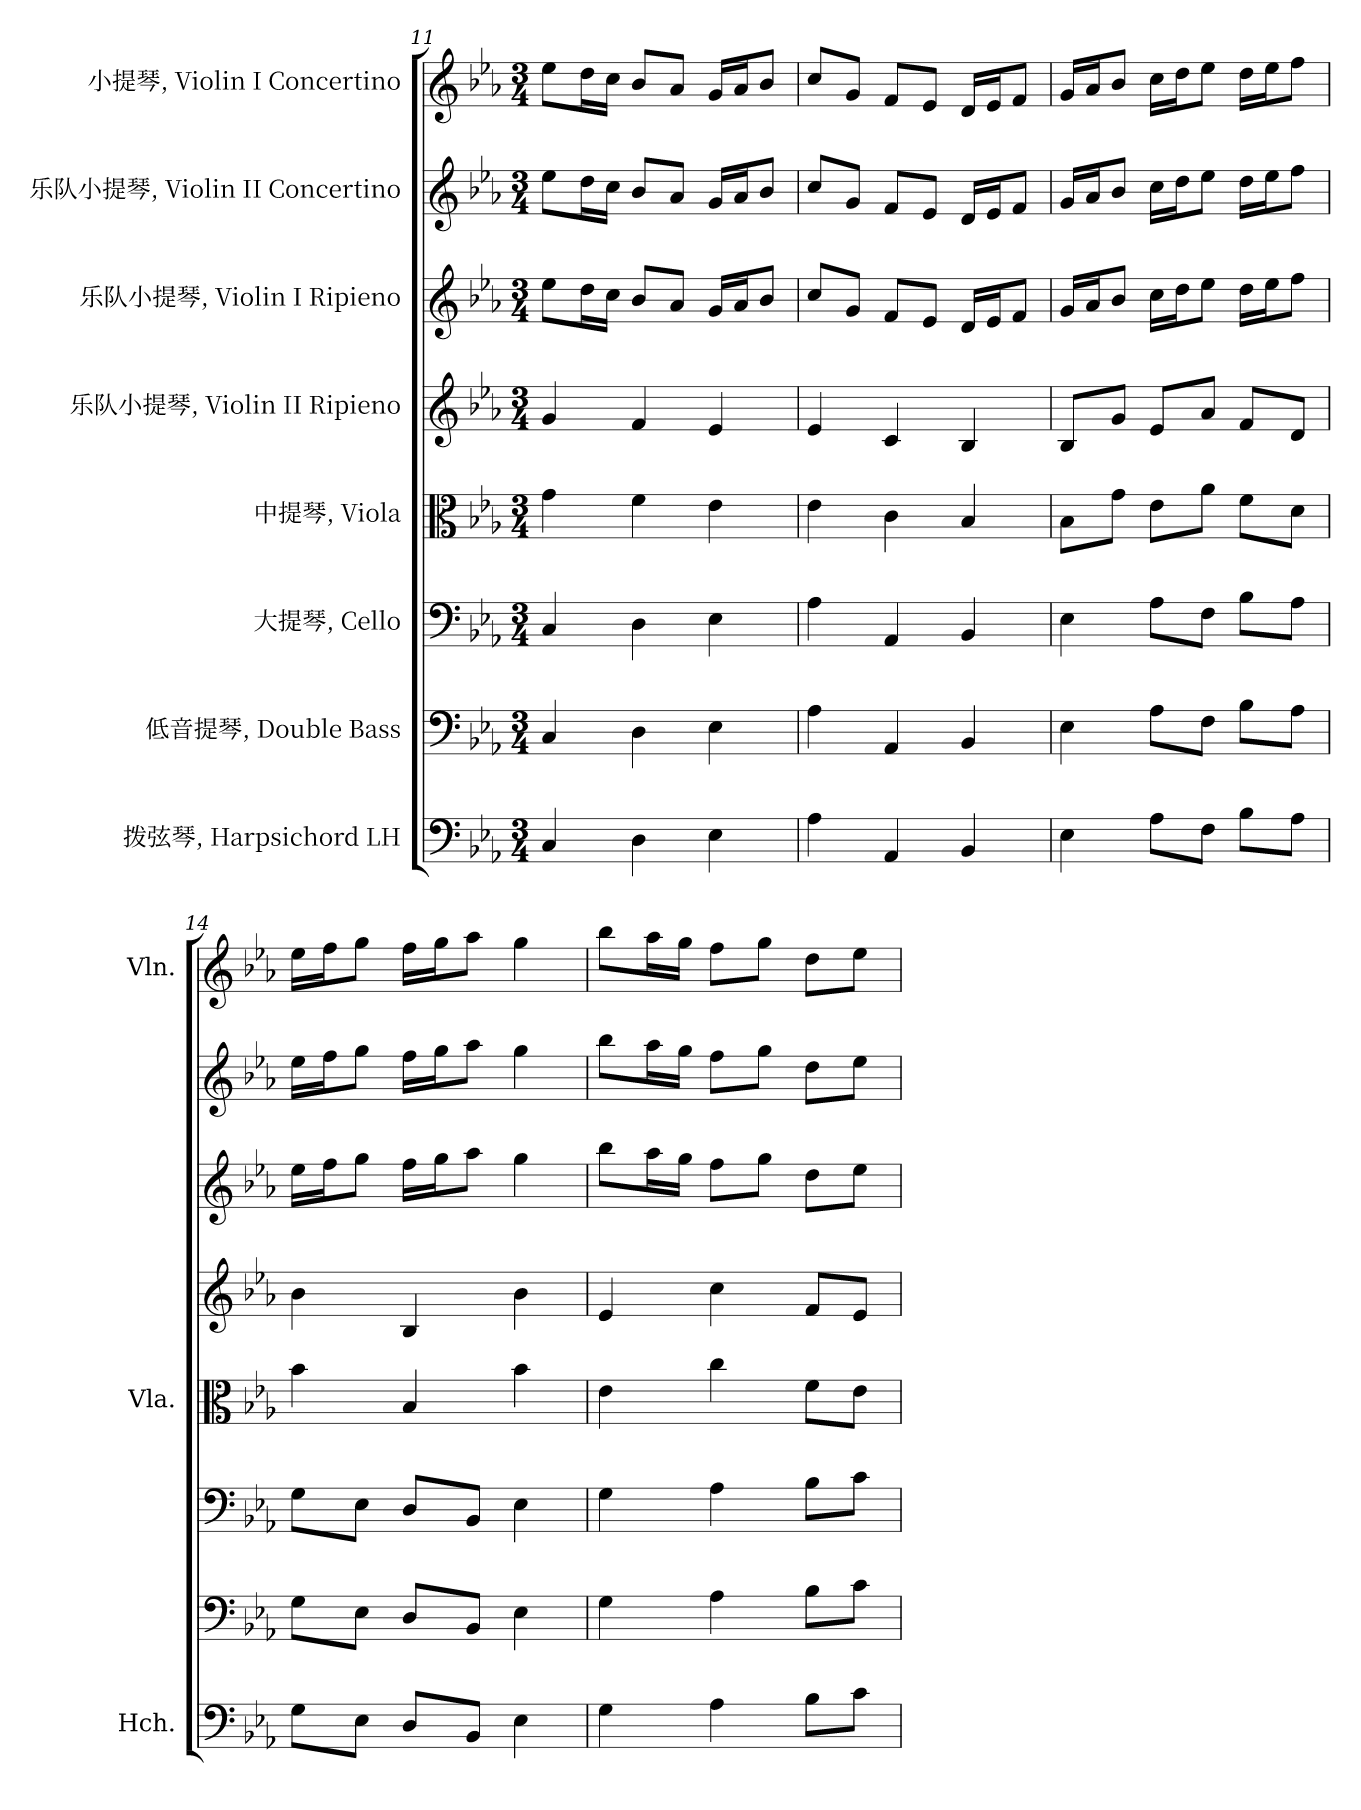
**kern	**kern	**kern	**kern	**kern	**kern	**kern	**kern
*part8	*part7	*part6	*part5	*part4	*part3	*part2	*part1
*staff8	*staff7	*staff6	*staff5	*staff4	*staff3	*staff2	*staff1
*I"拨弦琴, Harpsichord LH	*I"低音提琴, Double Bass	*I"大提琴, Cello	*I"中提琴, Viola	*I"乐队小提琴, Violin II Ripieno	*I"乐队小提琴, Violin I Ripieno	*I"乐队小提琴, Violin II Concertino	*I"小提琴, Violin I Concertino
*I'Hch.	*	*	*I'Vla.	*	*	*	*I'Vln.
*clefF4	*clefF4	*clefF4	*clefC3	*clefG2	*clefG2	*clefG2	*clefG2
*	*ITrd7c12	*	*	*	*	*	*
*k[b-e-a-]	*k[b-e-a-]	*k[b-e-a-]	*k[b-e-a-]	*k[b-e-a-]	*k[b-e-a-]	*k[b-e-a-]	*k[b-e-a-]
*M3/4	*M3/4	*M3/4	*M3/4	*M3/4	*M3/4	*M3/4	*M3/4
=11	=11	=11	=11	=11	=11	=11	=11
4C/	4CC/	4C/	4g\	4g/	8ee-\L	8ee-\L	8ee-\L
.	.	.	.	.	16dd\L	16dd\L	16dd\L
.	.	.	.	.	16cc\JJ	16cc\JJ	16cc\JJ
4D\	4DD\	4D\	4f\	4f/	8b-/L	8b-/L	8b-/L
.	.	.	.	.	8a-/J	8a-/J	8a-/J
4E-\	4EE-\	4E-\	4e-\	4e-/	16g/LL	16g/LL	16g/LL
.	.	.	.	.	16a-/J	16a-/J	16a-/J
.	.	.	.	.	8b-/J	8b-/J	8b-/J
=12	=12	=12	=12	=12	=12	=12	=12
4A-\	4AA-\	4A-\	4e-\	4e-/	8cc/L	8cc/L	8cc/L
.	.	.	.	.	8g/J	8g/J	8g/J
4AA-/	4AAA-/	4AA-/	4c\	4c/	8f/L	8f/L	8f/L
.	.	.	.	.	8e-/J	8e-/J	8e-/J
4BB-/	4BBB-/	4BB-/	4B-/	4B-/	16d/LL	16d/LL	16d/LL
.	.	.	.	.	16e-/J	16e-/J	16e-/J
.	.	.	.	.	8f/J	8f/J	8f/J
=13	=13	=13	=13	=13	=13	=13	=13
4E-\	4EE-\	4E-\	8B-\L	8B-/L	16g/LL	16g/LL	16g/LL
.	.	.	.	.	16a-/J	16a-/J	16a-/J
.	.	.	8g\J	8g/J	8b-/J	8b-/J	8b-/J
8A-\L	8AA-\L	8A-\L	8e-\L	8e-/L	16cc\LL	16cc\LL	16cc\LL
.	.	.	.	.	16dd\J	16dd\J	16dd\J
8F\J	8FF\J	8F\J	8a-\J	8a-/J	8ee-\J	8ee-\J	8ee-\J
8B-\L	8BB-\L	8B-\L	8f\L	8f/L	16dd\LL	16dd\LL	16dd\LL
.	.	.	.	.	16ee-\J	16ee-\J	16ee-\J
8A-\J	8AA-\J	8A-\J	8d\J	8d/J	8ff\J	8ff\J	8ff\J
!!LO:PB:g=z
=14	=14	=14	=14	=14	=14	=14	=14
8G\L	8GG\L	8G\L	4b-\	4b-\	16ee-\LL	16ee-\LL	16ee-\LL
.	.	.	.	.	16ff\J	16ff\J	16ff\J
8E-\J	8EE-\J	8E-\J	.	.	8gg\J	8gg\J	8gg\J
8D/L	8DD/L	8D/L	4B-/	4B-/	16ff\LL	16ff\LL	16ff\LL
.	.	.	.	.	16gg\J	16gg\J	16gg\J
8BB-/J	8BBB-/J	8BB-/J	.	.	8aa-\J	8aa-\J	8aa-\J
4E-\	4EE-\	4E-\	4b-\	4b-\	4gg\	4gg\	4gg\
=15	=15	=15	=15	=15	=15	=15	=15
4G\	4GG\	4G\	4e-\	4e-/	8bb-\L	8bb-\L	8bb-\L
.	.	.	.	.	16aa-\L	16aa-\L	16aa-\L
.	.	.	.	.	16gg\JJ	16gg\JJ	16gg\JJ
4A-\	4AA-\	4A-\	4cc\	4cc\	8ff\L	8ff\L	8ff\L
.	.	.	.	.	8gg\J	8gg\J	8gg\J
8B-\L	8BB-\L	8B-\L	8f\L	8f/L	8dd\L	8dd\L	8dd\L
8c\J	8C\J	8c\J	8e-\J	8e-/J	8ee-\J	8ee-\J	8ee-\J
=	=	=	=	=	=	=	=
*-	*-	*-	*-	*-	*-	*-	*-
